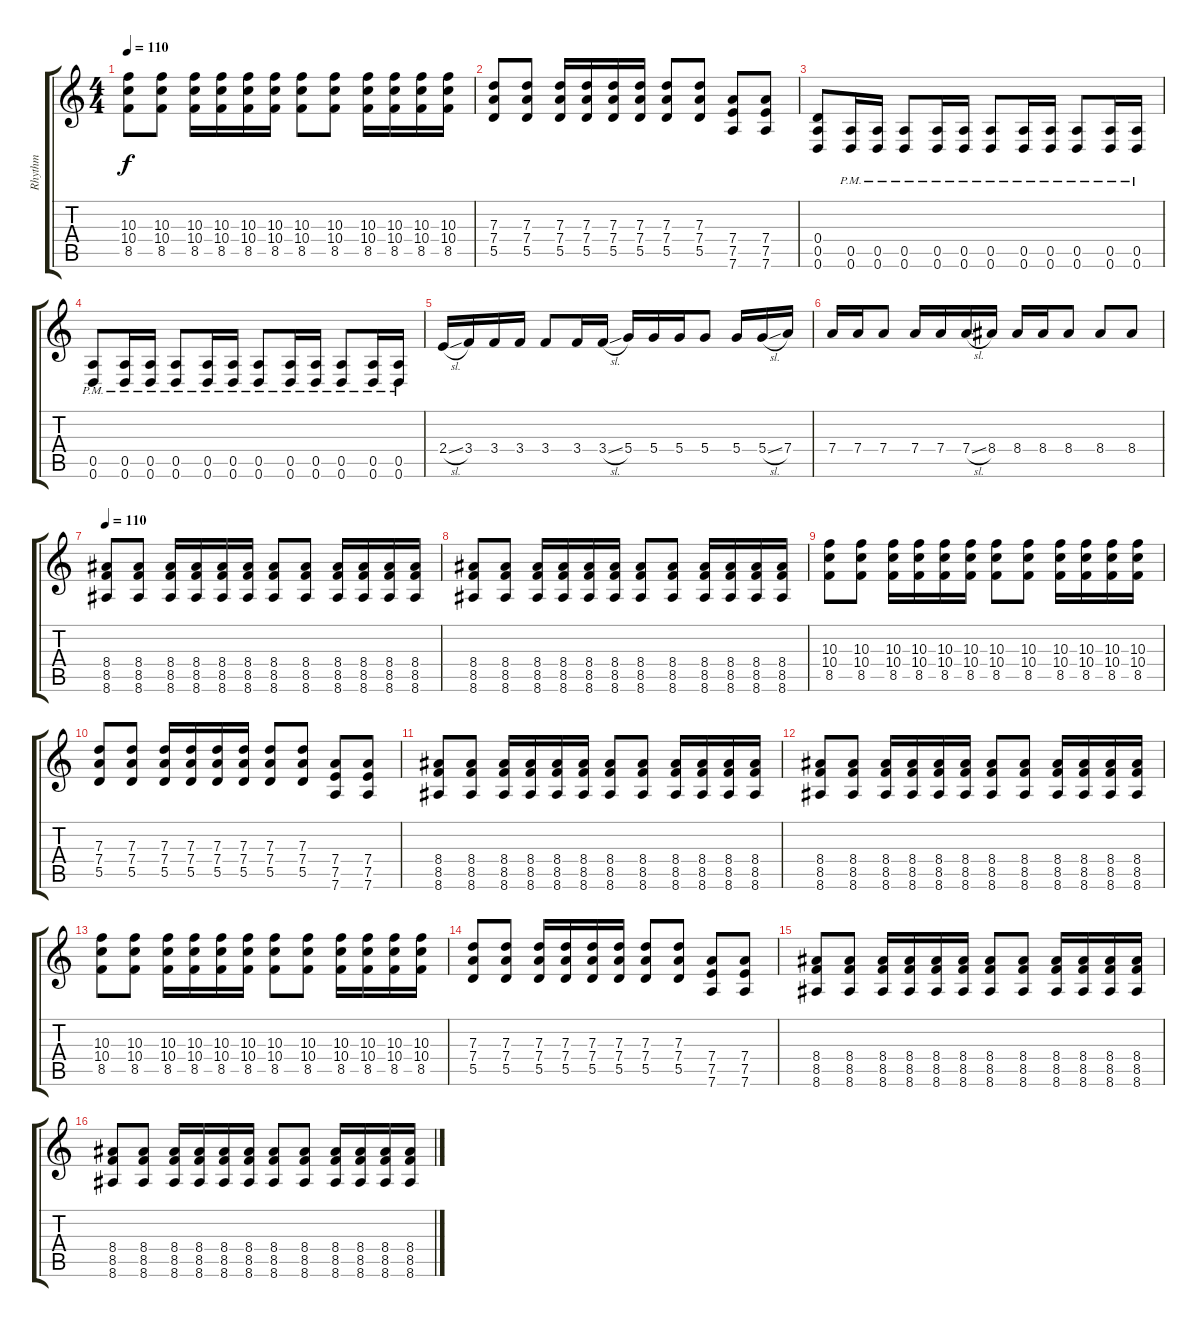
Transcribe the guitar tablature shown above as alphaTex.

\track ("Rhythm" "Rhythm") {instrument distortionguitar}
\staff {score tabs}
\tuning (E4 B3 G3 D3 A2 D2) {hide}
\ts (4 4)
\tempo 110
\clef g2
\ks c
(10.3 10.4 8.5).8{dy f} (10.3 10.4 8.5).8 (10.3 10.4 8.5).16 (10.3 10.4 8.5).16 (10.3 10.4 8.5).16 (10.3 10.4 8.5).16 (10.3 10.4 8.5).8 (10.3 10.4 8.5).8 (10.3 10.4 8.5).16 (10.3 10.4 8.5).16 (10.3 10.4 8.5).16 (10.3 10.4 8.5).16 |
(7.3 7.4 5.5).8 (7.3 7.4 5.5).8 (7.3 7.4 5.5).16 (7.3 7.4 5.5).16 (7.3 7.4 5.5).16 (7.3 7.4 5.5).16 (7.3 7.4 5.5).8 (7.3 7.4 5.5).8 (7.4 7.5 7.6).8 (7.4 7.5 7.6).8 |
(0.4 0.5 0.6).8 (0.5{pm} 0.6{pm}).16 (0.5{pm} 0.6{pm}).16 (0.5{pm} 0.6{pm}).8 (0.5{pm} 0.6{pm}).16 (0.5{pm} 0.6{pm}).16 (0.5{pm} 0.6{pm}).8 (0.5{pm} 0.6{pm}).16 (0.5{pm} 0.6{pm}).16 (0.5{pm} 0.6{pm}).8 (0.5{pm} 0.6{pm}).16 (0.5{pm} 0.6{pm}).16 |
(0.5{pm} 0.6{pm}).8 (0.5{pm} 0.6{pm}).16 (0.5{pm} 0.6{pm}).16 (0.5{pm} 0.6{pm}).8 (0.5{pm} 0.6{pm}).16 (0.5{pm} 0.6{pm}).16 (0.5{pm} 0.6{pm}).8 (0.5{pm} 0.6{pm}).16 (0.5{pm} 0.6{pm}).16 (0.5{pm} 0.6{pm}).8 (0.5{pm} 0.6{pm}).16 (0.5{pm} 0.6{pm}).16 |
2.4{sl}.16 3.4.16 3.4.16 3.4.16 3.4.8 3.4.16 3.4{sl}.16 5.4.16 5.4.16 5.4.16 5.4.8 5.4.16 5.4{sl}.16 7.4.16 |
7.4.16 7.4.16 7.4.8 7.4.16 7.4.16 7.4{sl}.16 8.4.16 8.4.16 8.4.16 8.4.8 8.4.8 8.4.8 |
\tempo 110
(8.4 8.5 8.6).8 (8.4 8.5 8.6).8 (8.4 8.5 8.6).16 (8.4 8.5 8.6).16 (8.4 8.5 8.6).16 (8.4 8.5 8.6).16 (8.4 8.5 8.6).8 (8.4 8.5 8.6).8 (8.4 8.5 8.6).16 (8.4 8.5 8.6).16 (8.4 8.5 8.6).16 (8.4 8.5 8.6).16 |
(8.4 8.5 8.6).8 (8.4 8.5 8.6).8 (8.4 8.5 8.6).16 (8.4 8.5 8.6).16 (8.4 8.5 8.6).16 (8.4 8.5 8.6).16 (8.4 8.5 8.6).8 (8.4 8.5 8.6).8 (8.4 8.5 8.6).16 (8.4 8.5 8.6).16 (8.4 8.5 8.6).16 (8.4 8.5 8.6).16 |
(10.3 10.4 8.5).8 (10.3 10.4 8.5).8 (10.3 10.4 8.5).16 (10.3 10.4 8.5).16 (10.3 10.4 8.5).16 (10.3 10.4 8.5).16 (10.3 10.4 8.5).8 (10.3 10.4 8.5).8 (10.3 10.4 8.5).16 (10.3 10.4 8.5).16 (10.3 10.4 8.5).16 (10.3 10.4 8.5).16 |
(7.3 7.4 5.5).8 (7.3 7.4 5.5).8 (7.3 7.4 5.5).16 (7.3 7.4 5.5).16 (7.3 7.4 5.5).16 (7.3 7.4 5.5).16 (7.3 7.4 5.5).8 (7.3 7.4 5.5).8 (7.4 7.5 7.6).8 (7.4 7.5 7.6).8 |
(8.4 8.5 8.6).8 (8.4 8.5 8.6).8 (8.4 8.5 8.6).16 (8.4 8.5 8.6).16 (8.4 8.5 8.6).16 (8.4 8.5 8.6).16 (8.4 8.5 8.6).8 (8.4 8.5 8.6).8 (8.4 8.5 8.6).16 (8.4 8.5 8.6).16 (8.4 8.5 8.6).16 (8.4 8.5 8.6).16 |
(8.4 8.5 8.6).8 (8.4 8.5 8.6).8 (8.4 8.5 8.6).16 (8.4 8.5 8.6).16 (8.4 8.5 8.6).16 (8.4 8.5 8.6).16 (8.4 8.5 8.6).8 (8.4 8.5 8.6).8 (8.4 8.5 8.6).16 (8.4 8.5 8.6).16 (8.4 8.5 8.6).16 (8.4 8.5 8.6).16 |
(10.3 10.4 8.5).8 (10.3 10.4 8.5).8 (10.3 10.4 8.5).16 (10.3 10.4 8.5).16 (10.3 10.4 8.5).16 (10.3 10.4 8.5).16 (10.3 10.4 8.5).8 (10.3 10.4 8.5).8 (10.3 10.4 8.5).16 (10.3 10.4 8.5).16 (10.3 10.4 8.5).16 (10.3 10.4 8.5).16 |
(7.3 7.4 5.5).8 (7.3 7.4 5.5).8 (7.3 7.4 5.5).16 (7.3 7.4 5.5).16 (7.3 7.4 5.5).16 (7.3 7.4 5.5).16 (7.3 7.4 5.5).8 (7.3 7.4 5.5).8 (7.4 7.5 7.6).8 (7.4 7.5 7.6).8 |
(8.4 8.5 8.6).8 (8.4 8.5 8.6).8 (8.4 8.5 8.6).16 (8.4 8.5 8.6).16 (8.4 8.5 8.6).16 (8.4 8.5 8.6).16 (8.4 8.5 8.6).8 (8.4 8.5 8.6).8 (8.4 8.5 8.6).16 (8.4 8.5 8.6).16 (8.4 8.5 8.6).16 (8.4 8.5 8.6).16 |
(8.4 8.5 8.6).8 (8.4 8.5 8.6).8 (8.4 8.5 8.6).16 (8.4 8.5 8.6).16 (8.4 8.5 8.6).16 (8.4 8.5 8.6).16 (8.4 8.5 8.6).8 (8.4 8.5 8.6).8 (8.4 8.5 8.6).16 (8.4 8.5 8.6).16 (8.4 8.5 8.6).16 (8.4 8.5 8.6).16
